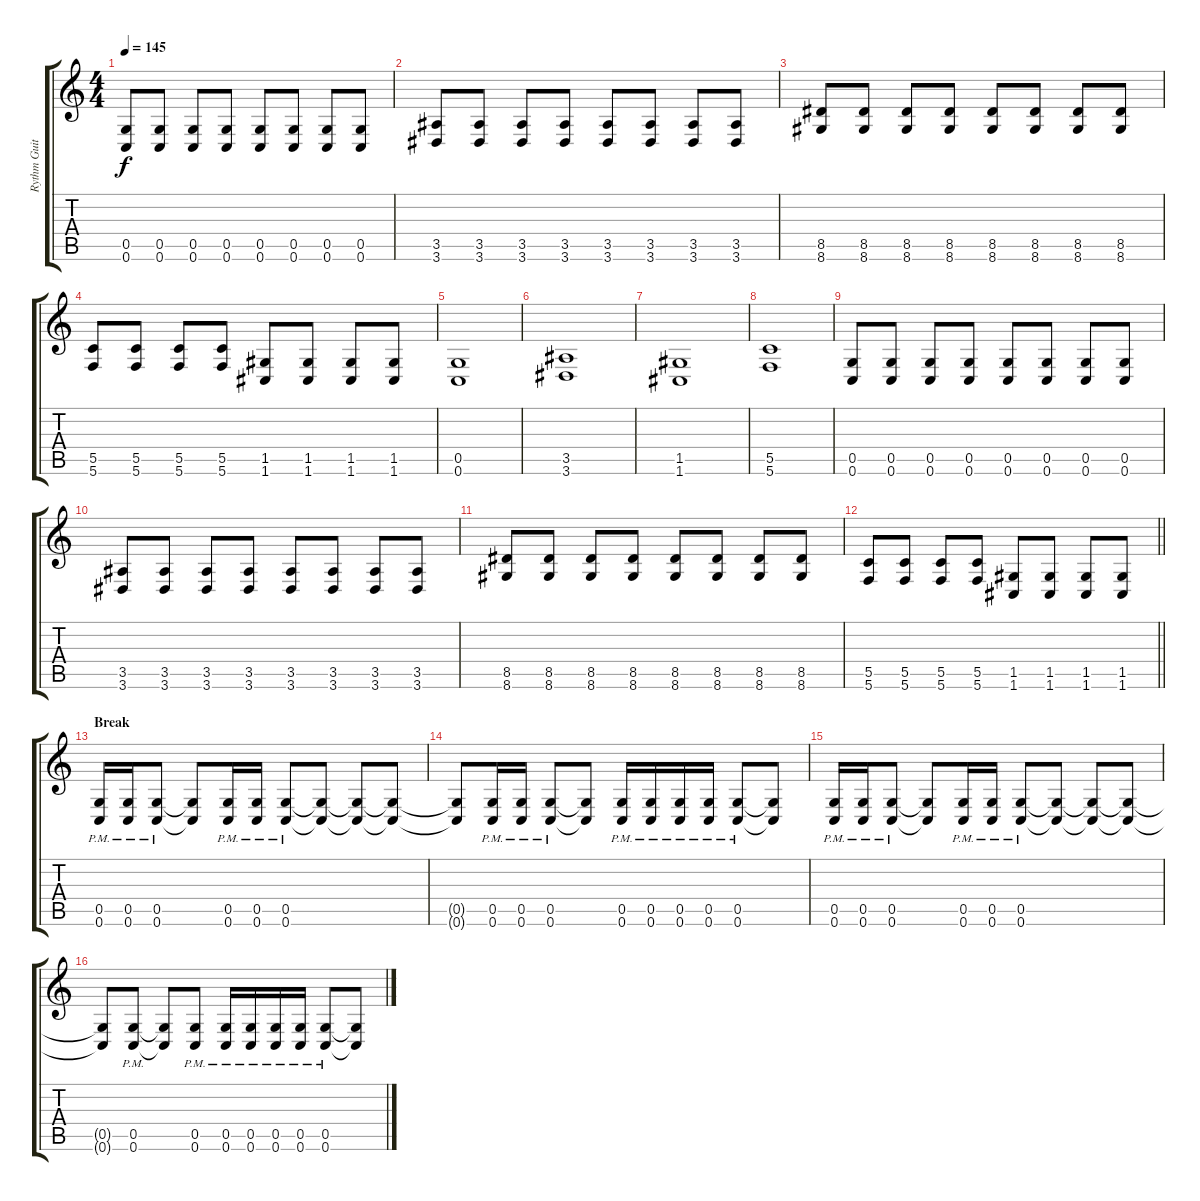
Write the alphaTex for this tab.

\track ("Rythm Guitar (Sugi)" "Rythm Guit") {instrument distortionguitar}
\staff {score tabs}
\tuning (D4 A3 F3 C3 G2 C2) {hide}
\ts (4 4)
\tempo 145
\clef g2
\ks c
(0.5 0.6).8{dy f} (0.5 0.6).8 (0.5 0.6).8 (0.5 0.6).8 (0.5 0.6).8 (0.5 0.6).8 (0.5 0.6).8 (0.5 0.6).8 |
(3.5 3.6).8 (3.5 3.6).8 (3.5 3.6).8 (3.5 3.6).8 (3.5 3.6).8 (3.5 3.6).8 (3.5 3.6).8 (3.5 3.6).8 |
(8.5 8.6).8 (8.5 8.6).8 (8.5 8.6).8 (8.5 8.6).8 (8.5 8.6).8 (8.5 8.6).8 (8.5 8.6).8 (8.5 8.6).8 |
(5.5 5.6).8 (5.5 5.6).8 (5.5 5.6).8 (5.5 5.6).8 (1.5 1.6).8 (1.5 1.6).8 (1.5 1.6).8 (1.5 1.6).8 |
(0.5 0.6).1 |
(3.5 3.6).1 |
(1.5 1.6).1 |
(5.5 5.6).1 |
(0.5 0.6).8 (0.5 0.6).8 (0.5 0.6).8 (0.5 0.6).8 (0.5 0.6).8 (0.5 0.6).8 (0.5 0.6).8 (0.5 0.6).8 |
(3.5 3.6).8 (3.5 3.6).8 (3.5 3.6).8 (3.5 3.6).8 (3.5 3.6).8 (3.5 3.6).8 (3.5 3.6).8 (3.5 3.6).8 |
(8.5 8.6).8 (8.5 8.6).8 (8.5 8.6).8 (8.5 8.6).8 (8.5 8.6).8 (8.5 8.6).8 (8.5 8.6).8 (8.5 8.6).8 |
\barLineRight lightlight
(5.5 5.6).8 (5.5 5.6).8 (5.5 5.6).8 (5.5 5.6).8 (1.5 1.6).8 (1.5 1.6).8 (1.5 1.6).8 (1.5 1.6).8 |
\section ("" "Break")
(0.5{pm} 0.6{pm}).16{balance 12} (0.5{pm} 0.6{pm}).16 (0.5{pm} 0.6{pm}).8 (0.5{t} 0.6{t}).8 (0.5{pm} 0.6{pm}).16 (0.5{pm} 0.6{pm}).16 (0.5{pm} 0.6{pm}).8 (0.5{t} 0.6{t}).8 (0.5{t} 0.6{t}).8 (0.5{t} 0.6{t}).8 |
(0.5{t} 0.6{t}).8 (0.5{pm} 0.6{pm}).16 (0.5{pm} 0.6{pm}).16 (0.5{pm} 0.6{pm}).8 (0.5{t} 0.6{t}).8 (0.5{pm} 0.6{pm}).16 (0.5{pm} 0.6{pm}).16 (0.5{pm} 0.6{pm}).16 (0.5{pm} 0.6{pm}).16 (0.5{pm} 0.6{pm}).8 (0.5{t} 0.6{t}).8 |
(0.5{pm} 0.6{pm}).16 (0.5{pm} 0.6{pm}).16 (0.5{pm} 0.6{pm}).8 (0.5{t} 0.6{t}).8 (0.5{pm} 0.6{pm}).16 (0.5{pm} 0.6{pm}).16 (0.5{pm} 0.6{pm}).8 (0.5{t} 0.6{t}).8 (0.5{t} 0.6{t}).8 (0.5{t} 0.6{t}).8 |
(0.5{t} 0.6{t}).8 (0.5{pm} 0.6{pm}).8 (0.5{t} 0.6{t}).8 (0.5{pm} 0.6{pm}).8 (0.5{pm} 0.6{pm}).16 (0.5{pm} 0.6{pm}).16 (0.5{pm} 0.6{pm}).16 (0.5{pm} 0.6{pm}).16 (0.5{pm} 0.6{pm}).8 (0.5{t} 0.6{t}).8
